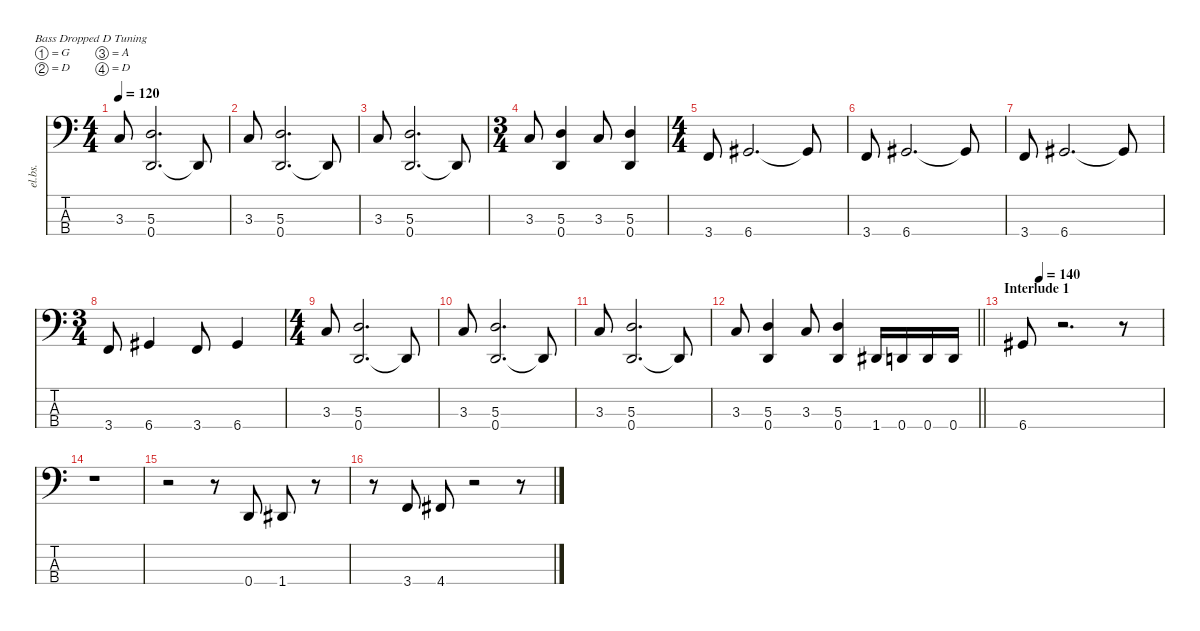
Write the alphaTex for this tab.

\defaultSystemsLayout 4
\hideDynamics
\bracketExtendMode nobrackets
\otherSystemsTrackNameOrientation horizontal
\track ("John Campbell" "el.bs.") {instrument electricbasspick}
\staff {score tabs}
\tuning (G2 D2 A1 D1)
\ts (4 4)
\beaming (8 2 2 2 2)
\tempo 120
\clef f4
\ks c
3.3.8{dy f} (5.3 0.4).2{d} 0.4{t}.8 |
3.3.8 (5.3 0.4).2{d} 0.4{t}.8 |
3.3.8 (5.3 0.4).2{d} 0.4{t}.8 |
\ts (3 4)
\beaming (8 2 2 2)
3.3.8 (5.3 0.4).4 3.3.8 (5.3 0.4).4 |
\ts (4 4)
\beaming (8 2 2 2 2)
3.4.8 6.4{acc #}.2{d} 6.4{t acc #}.8 |
3.4.8 6.4{acc #}.2{d} 6.4{t acc #}.8 |
3.4.8 6.4{acc #}.2{d} 6.4{t acc #}.8 |
\ts (3 4)
\beaming (8 2 2 2)
3.4.8 6.4{acc #}.4 3.4.8 6.4{acc #}.4 |
\ts (4 4)
\beaming (8 2 2 2 2)
3.3.8 (5.3 0.4).2{d} 0.4{t}.8 |
3.3.8 (5.3 0.4).2{d} 0.4{t}.8 |
3.3.8 (5.3 0.4).2{d} 0.4{t}.8 |
\barLineRight lightlight
3.3.8 (5.3 0.4).4 3.3.8 (5.3 0.4).4 1.4{acc #}.16 0.4.16 0.4.16 0.4.16 |
\section ("" "Interlude 1")
\tempo (140 0.125)
6.4{acc #}.8 r.2{d} r.8 |
r.1 |
r.2 r.8 0.4.8 1.4{acc #}.8 r.8 |
r.8 3.4.8 4.4{acc #}.8 r.2 r.8
